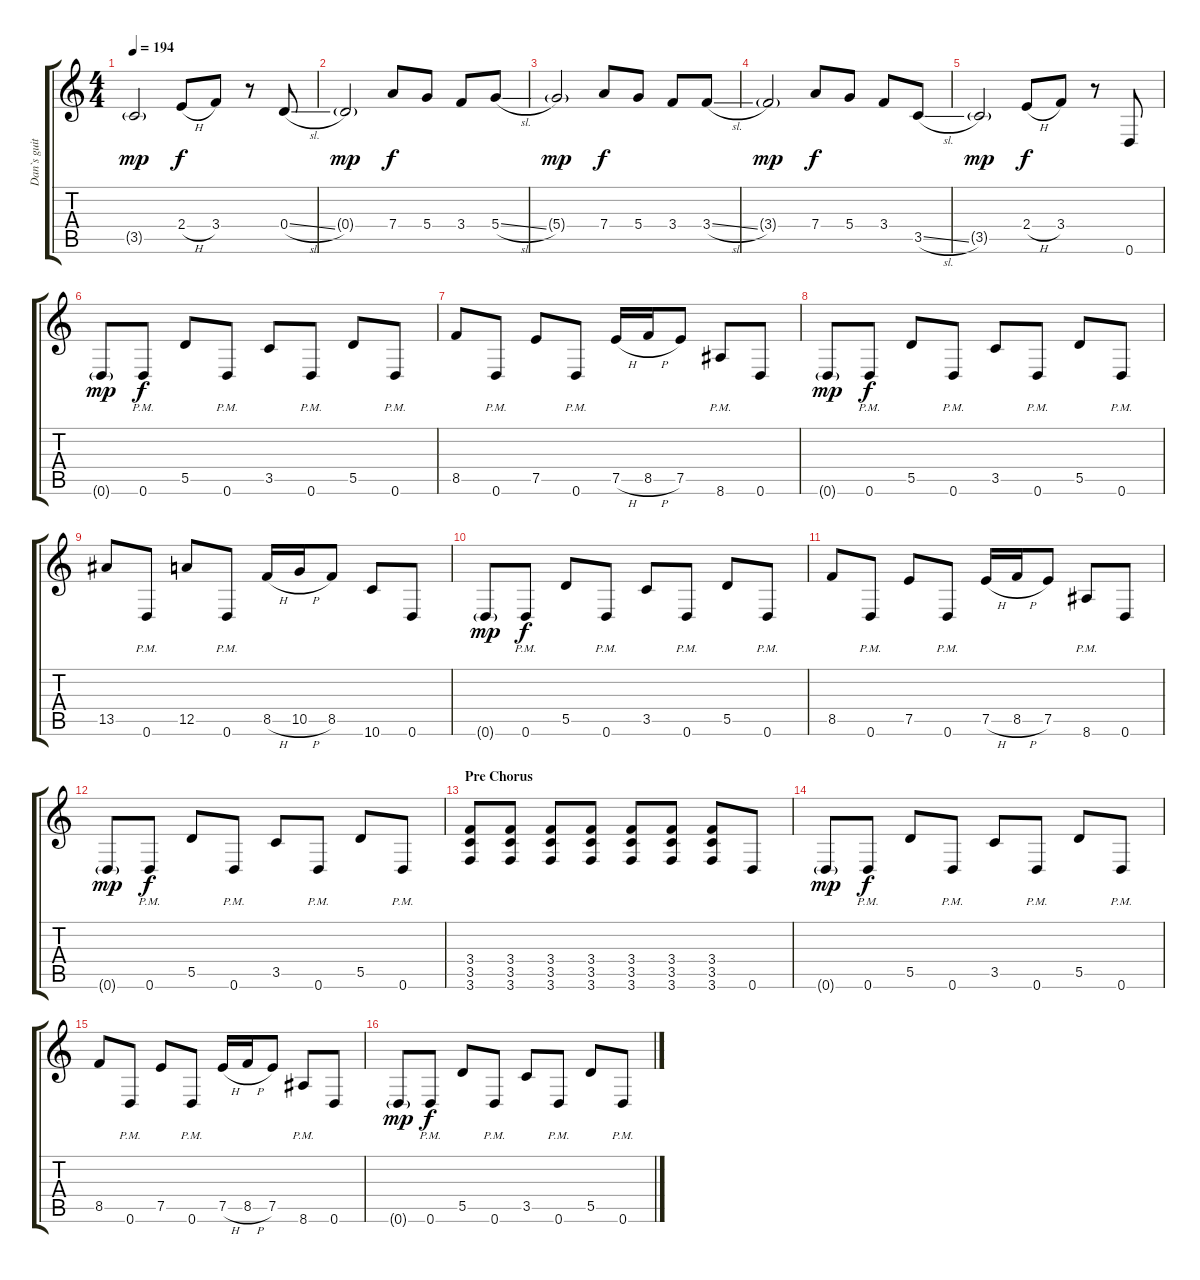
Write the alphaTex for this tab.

\track ("Dan`s guitar" "Dan`s guit") {instrument overdrivenguitar}
\staff {score tabs}
\tuning (E4 B3 G3 D3 A2 D2) {hide}
\ts (4 4)
\tempo 194
\clef g2
\ks c
3.5{g}.2{dy mp} 2.4{h}.8{dy f} 3.4.8 r.8 0.4{sl}.8 |
0.4{g}.2{dy mp} 7.4.8{dy f} 5.4.8 3.4.8 5.4{sl}.8 |
5.4{g}.2{dy mp} 7.4.8{dy f} 5.4.8 3.4.8 3.4{sl}.8 |
3.4{g}.2{dy mp} 7.4.8{dy f} 5.4.8 3.4.8 3.5{sl}.8 |
3.5{g}.2{dy mp} 2.4{h}.8{dy f} 3.4.8 r.8 0.6.8 |
0.6{g}.8{dy mp} 0.6{pm}.8{dy f} 5.5.8 0.6{pm}.8 3.5.8 0.6{pm}.8 5.5.8 0.6{pm}.8 |
8.5.8 0.6{pm}.8 7.5.8 0.6{pm}.8 7.5{h}.16 8.5{h}.16 7.5.8 8.6{pm}.8 0.6.8 |
0.6{g}.8{dy mp} 0.6{pm}.8{dy f} 5.5.8 0.6{pm}.8 3.5.8 0.6{pm}.8 5.5.8 0.6{pm}.8 |
13.5.8 0.6{pm}.8 12.5.8 0.6{pm}.8 8.5{h}.16 10.5{h}.16 8.5.8 10.6.8 0.6.8 |
0.6{g}.8{dy mp} 0.6{pm}.8{dy f} 5.5.8 0.6{pm}.8 3.5.8 0.6{pm}.8 5.5.8 0.6{pm}.8 |
8.5.8 0.6{pm}.8 7.5.8 0.6{pm}.8 7.5{h}.16 8.5{h}.16 7.5.8 8.6{pm}.8 0.6.8 |
0.6{g}.8{dy mp} 0.6{pm}.8{dy f} 5.5.8 0.6{pm}.8 3.5.8 0.6{pm}.8 5.5.8 0.6{pm}.8 |
\section ("" "Pre Chorus")
(3.4 3.5 3.6).8 (3.4 3.5 3.6).8 (3.4 3.5 3.6).8 (3.4 3.5 3.6).8 (3.4 3.5 3.6).8 (3.4 3.5 3.6).8 (3.4 3.5 3.6).8 0.6.8 |
0.6{g}.8{dy mp} 0.6{pm}.8{dy f} 5.5.8 0.6{pm}.8 3.5.8 0.6{pm}.8 5.5.8 0.6{pm}.8 |
8.5.8 0.6{pm}.8 7.5.8 0.6{pm}.8 7.5{h}.16 8.5{h}.16 7.5.8 8.6{pm}.8 0.6.8 |
0.6{g}.8{dy mp} 0.6{pm}.8{dy f} 5.5.8 0.6{pm}.8 3.5.8 0.6{pm}.8 5.5.8 0.6{pm}.8
